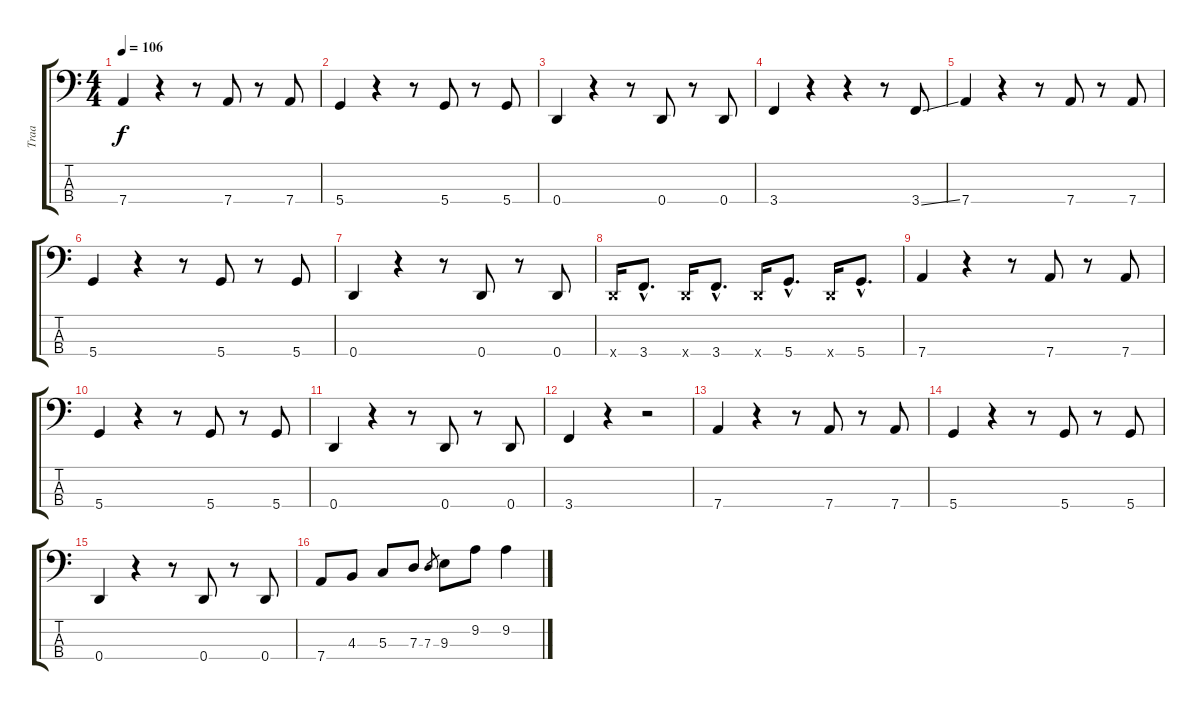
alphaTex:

\track ("Traa" "Traa") {instrument electricbassfinger}
\staff {score tabs}
\tuning (F2 C2 G1 D1) {hide}
\ts (4 4)
\tempo 106
\clef f4
\ks c
7.4.4{dy f} r.4 r.8 7.4.8 r.8 7.4.8 |
5.4.4 r.4 r.8 5.4.8 r.8 5.4.8 |
0.4.4 r.4 r.8 0.4.8 r.8 0.4.8 |
3.4.4 r.4 r.4 r.8 3.4{ss}.8 |
7.4.4 r.4 r.8 7.4.8 r.8 7.4.8 |
5.4.4 r.4 r.8 5.4.8 r.8 5.4.8 |
0.4.4 r.4 r.8 0.4.8 r.8 0.4.8 |
0.4{x}.16 3.4{hac}.8{d} 0.4{x}.16 3.4{hac}.8{d} 0.4{x}.16 5.4{hac}.8{d} 0.4{x}.16 5.4{hac}.8{d} |
7.4.4 r.4 r.8 7.4.8 r.8 7.4.8 |
5.4.4 r.4 r.8 5.4.8 r.8 5.4.8 |
0.4.4 r.4 r.8 0.4.8 r.8 0.4.8 |
3.4.4 r.4 r.2 |
7.4.4 r.4 r.8 7.4.8 r.8 7.4.8 |
5.4.4 r.4 r.8 5.4.8 r.8 5.4.8 |
0.4.4 r.4 r.8 0.4.8 r.8 0.4.8 |
7.4.8 4.3.8 5.3.8 7.3.8 7.3.8{gr} 9.3.8 9.2.8 9.2.4
